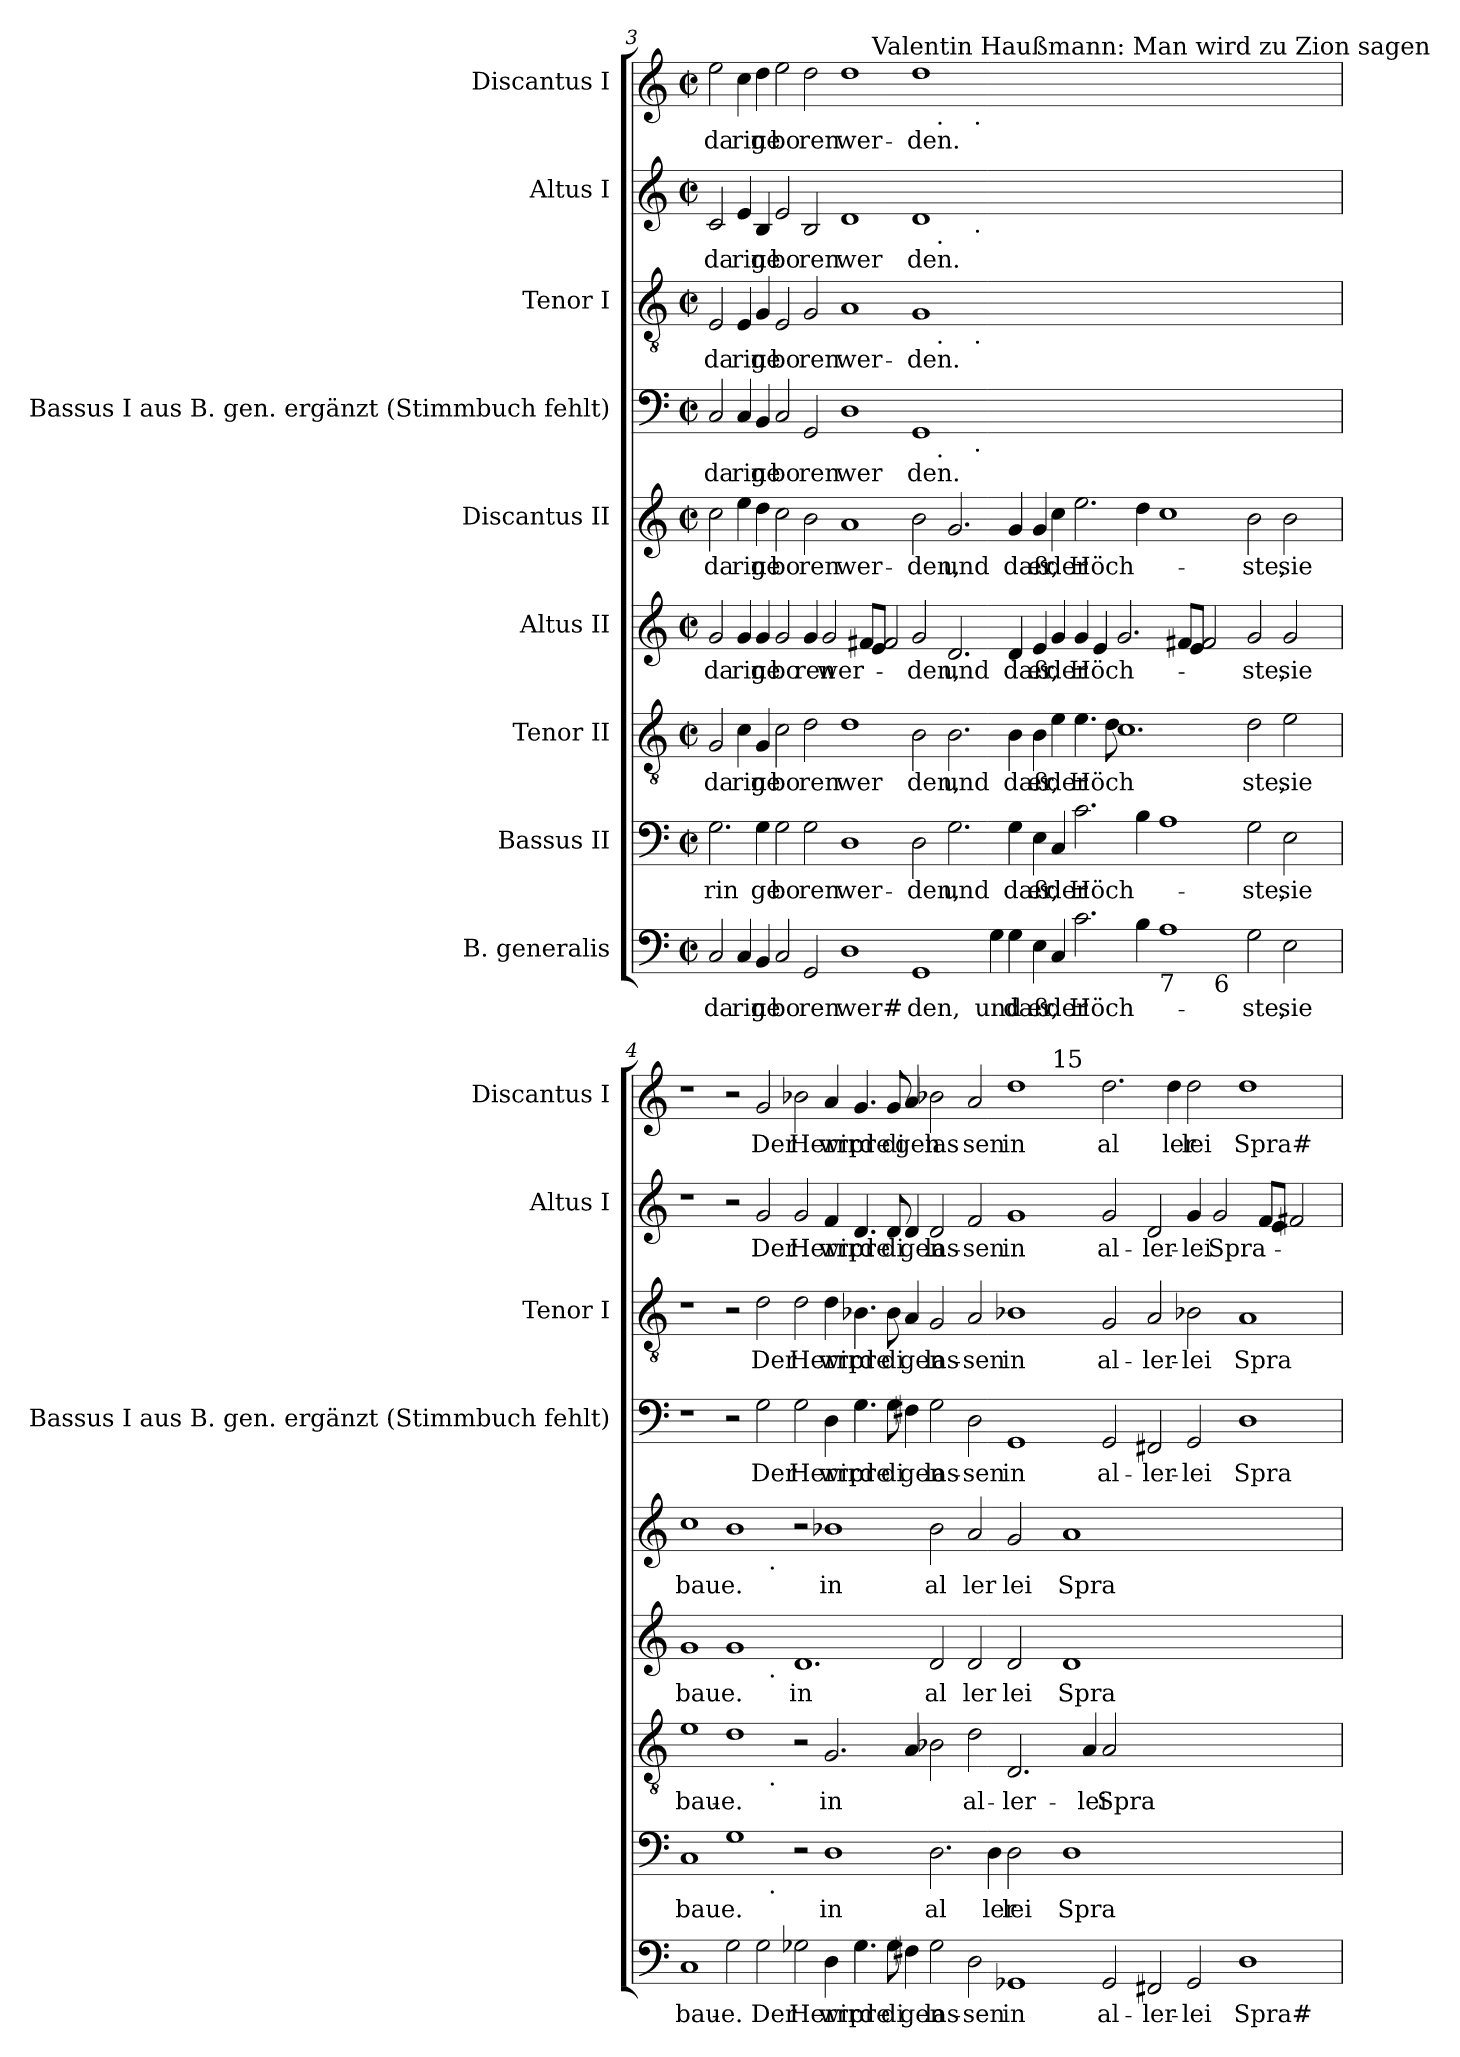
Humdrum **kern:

**kern	**text	**kern	**text	**kern	**text	**kern	**text	**kern	**text	**kern	**text	**kern	**text	**kern	**text	**kern	**text
*part9	*part9	*part8	*part8	*part7	*part7	*part6	*part6	*part5	*part5	*part4	*part4	*part3	*part3	*part2	*part2	*part1	*part1
*staff9	*staff9	*staff8	*staff8	*staff7	*staff7	*staff6	*staff6	*staff5	*staff5	*staff4	*staff4	*staff3	*staff3	*staff2	*staff2	*staff1	*staff1
*I"B. generalis	*	*I"Bassus II	*	*I"Tenor II	*	*I"Altus II	*	*I"Discantus II	*	*I"Bassus I aus B. gen. ergänzt  (Stimmbuch fehlt)	*	*I"Tenor I	*	*I"Altus I	*	*I"Discantus I	*
*	*	*	*	*	*	*	*	*	*	*I'Bassus I aus B. gen. ergänzt  (Stimmbuch fehlt)	*	*I'Tenor I	*	*I'Altus I	*	*I'Discantus I	*
!!LO:PB:g=z
*clefF4	*	*clefF4	*	*clefGv2	*	*clefG2	*	*clefG2	*	*clefF4	*	*clefGv2	*	*clefG2	*	*clefG2	*
*M2/2	*	*M2/2	*	*M2/2	*	*M2/2	*	*M2/2	*	*M2/2	*	*M2/2	*	*M2/2	*	*M2/2	*
*met(c|)	*	*met(c|)	*	*met(c|)	*	*met(c|)	*	*met(c|)	*	*met(c|)	*	*met(c|)	*	*met(c|)	*	*met(c|)	*
=3	=3	=3	=3	=3	=3	=3	=3	=3	=3	=3	=3	=3	=3	=3	=3	=3	=3
!	!LO:LY:b:cj	!	!LO:LY:b:cj	!	!LO:LY:b:cj	!	!LO:LY:b:cj	!	!LO:LY:b:cj	!	!LO:LY:b:cj	!	!LO:LY:b:cj	!	!LO:LY:b:cj	!	!LO:LY:b:cj
*^	*	*	*	*	*	*	*	*	*	*^	*	*^	*	*^	*	*^	*
*	*	*	*	*	*	*	*	*	*	*	*	*^	*	*	*^	*	*	*^	*	*	*^	*
2C/	1ryy	da-	2.G\	-rin	2G/	da	2g/	da-	2cc\	da-	2C/	1ryy	1ryy	da	2E/	1ryy	1ryy	da-	2c/	1ryy	1ryy	da	2ee\	1ryy	1ryy	da-
!	!	!LO:LY:b:cj	!	!	!	!LO:LY:b:cj	!	!LO:LY:b:cj	!	!LO:LY:b:cj	!	!	!	!LO:LY:b:cj	!	!	!	!LO:LY:b:cj	!	!	!	!LO:LY:b:cj	!	!	!	!LO:LY:b:cj
4C/	.	-rin	.	.	4c\	rin	4g/	-rin	4ee\	-rin	4C/	.	.	rin	4E/	.	.	-rin	4e/	.	.	rin	4cc\	.	.	-rin
!	!	!LO:LY:b:cj	!	!LO:LY:b:cj	!	!LO:LY:b:cj	!	!LO:LY:b:cj	!	!LO:LY:b:cj	!	!	!	!LO:LY:b:cj	!	!	!	!LO:LY:b:cj	!	!	!	!LO:LY:b:cj	!	!	!	!LO:LY:b:cj
4BB/	.	ge-	4G\	ge-	4G/	ge	4g/	ge-	4dd\	ge-	4BB/	.	.	ge	4G/	.	.	ge-	4B/	.	.	ge	4dd\	.	.	ge-
!	!	!LO:LY:b:cj	!	!LO:LY:b:cj	!	!LO:LY:b:cj	!	!LO:LY:b:cj	!	!LO:LY:b:cj	!	!	!	!LO:LY:b:cj	!	!	!	!LO:LY:b:cj	!	!	!	!LO:LY:b:cj	!	!	!	!LO:LY:b:cj
2C/	1ryy	-bo-	2G\	-bo-	2c\	bo	2g/	-bo-	2cc\	-bo-	2C/	1ryy	1ryy	bo	2E/	1ryy	1ryy	-bo-	2e/	1ryy	1ryy	bo	2ee\	1ryy	1ryy	-bo-
!	!	!LO:LY:b:cj	!	!LO:LY:b:cj	!	!LO:LY:b:cj	!	!LO:LY:b:cj	!	!LO:LY:b:cj	!	!	!	!LO:LY:b:cj	!	!	!	!LO:LY:b:cj	!	!	!	!LO:LY:b:cj	!	!	!	!LO:LY:b:cj
2GG/	.	-ren	2G\	-ren	2d\	ren	4g/	-ren	2b\	-ren	2GG/	.	.	ren	2G/	.	.	-ren	2B/	.	.	ren	2dd\	.	.	-ren
!	!	!	!	!	!	!	!	!LO:LY:b:cj	!	!	!	!	!	!	!	!	!	!	!	!	!	!	!	!	!	!
.	.	.	.	.	.	.	2g/	wer-	.	.	.	.	.	.	.	.	.	.	.	.	.	.	.	.	.	.
!	!	!LO:LY:b:rj	!	!LO:LY:b:cj	!	!LO:LY:b:cj	!	!	!	!LO:LY:b:cj	!	!	!	!LO:LY:b:cj	!	!	!	!LO:LY:b:cj	!	!	!	!LO:LY:b:cj	!	!	!	!LO:LY:b:cj
1D	1ryy	wer#-	1D	wer-	1d	wer	.	.	1a	wer-	1D	1ryy	1ryy	wer	1A	1ryy	1ryy	wer-	1d	1ryy	1ryy	wer	1dd	4.ryy	1ryy	wer-
.	.	.	.	.	.	.	8f#X/L	.	.	.	.	.	.	.	.	.	.	.	.	.	.	.	.	.	.	.
!	!	!	!	!	!	!	!	!	!	!	!	!	!	!	!	!	!	!	!	!	!	!	!	!LO:TX:a:t=Valentin Haußmann&colon; Man wird zu Zion sagen	!	!
.	.	.	.	.	.	.	8e/J	.	.	.	.	.	.	.	.	.	.	.	.	.	.	.	.	1ryy	.	.
.	.	.	.	.	.	.	2f#/	.	.	.	.	.	.	.	.	.	.	.	.	.	.	.	.	.	.	.
!	!	!LO:LY:b:cj	!	!LO:LY:b:cj	!	!LO:LY:b:cj	!	!LO:LY:b:cj	!	!LO:LY:b:cj	!	!	!	!LO:LY:b:cj	!	!	!	!LO:LY:b:cj	!	!	!	!LO:LY:b:cj	!	!	!	!LO:LY:b:cj
1GG	1ryy	-den,	2D\	-den,	2B\	den,	2g/	-den,	2b\	-den,	1GG	4.ryy	2ryy	den.	1G	4.ryy	2ryy	-den.	1d	4.ryy	2ryy	den.	1dd	.	2ryy	-den.
!	!	!	!	!	!	!	!	!	!	!	!	!	!	!	!	!	!	!	!	!	!	!	!	!LO:TX:b:t=.	!	!
!	!	!	!	!	!	!	!	!	!	!	!	!	!	!	!	!	!	!	!	!LO:TX:b:t=.	!	!	!	!	!	!
!	!	!	!	!	!	!	!	!	!	!	!	!	!	!	!	!LO:TX:b:t=.	!	!	!	!	!	!	!	!	!	!
!	!	!	!	!	!	!	!	!	!	!	!	!LO:TX:b:t=.	!	!	!	!	!	!	!	!	!	!	!	!	!	!
.	.	.	.	.	.	.	.	.	.	.	.	1ryy	.	.	.	1ryy	.	.	.	1ryy	.	.	.	1ryy	.	.
!	!	!	!	!LO:LY:b:cj	!	!LO:LY:b:cj	!	!LO:LY:b:cj	!	!LO:LY:b:cj	!	!	!	!	!	!	!	!	!	!	!	!	!	!	!	!
.	.	.	2.G\	und	2.B\	und	2.d/	und	2.g/	und	.	.	4ryy	.	.	.	4ryy	.	.	.	4ryy	.	.	.	4ryy	.
.	.	.	.	.	.	.	.	.	.	.	.	.	32.ryy	.	.	.	32.ryy	.	.	.	32.ryy	.	.	.	32.ryy	.
!	!	!	!	!	!	!	!	!	!	!	!	!	!	!	!	!	!	!	!	!	!	!	!	!	!LO:TX:b:t=.	!
!	!	!	!	!	!	!	!	!	!	!	!	!	!	!	!	!	!	!	!	!	!LO:TX:b:t=.	!	!	!	!	!
!	!	!	!	!	!	!	!	!	!	!	!	!	!	!	!	!	!LO:TX:b:t=.	!	!	!	!	!	!	!	!	!
!	!	!	!	!	!	!	!	!	!	!	!	!	!LO:TX:b:t=.	!	!	!	!	!	!	!	!	!	!	!	!	!
.	.	.	.	.	.	.	.	.	.	.	.	.	1ryy	.	.	.	1ryy	.	.	.	1ryy	.	.	.	1ryy	.
!	!	!LO:LY:b:cj	!	!	!	!	!	!	!	!	!	!	!	!	!	!	!	!	!	!	!	!	!	!	!	!
4G\	1ryy	und	.	.	.	.	.	.	.	.	00ryy	.	.	.	00ryy	.	.	.	00ryy	.	.	.	00ryy	.	.	.
!	!	!LO:LY:b:cj	!	!LO:LY:b:cj	!	!LO:LY:b:cj	!	!LO:LY:b:cj	!	!LO:LY:b:cj	!	!	!	!	!	!	!	!	!	!	!	!	!	!	!	!
4G\	.	daß	4G\	daß	4B\	daß	4d/	daß	4g/	daß	.	.	.	.	.	.	.	.	.	.	.	.	.	.	.	.
.	.	.	.	.	.	.	.	.	.	.	.	1ryy	.	.	.	1ryy	.	.	.	1ryy	.	.	.	1ryy	.	.
!	!	!LO:LY:b:cj	!	!LO:LY:b:cj	!	!LO:LY:b:cj	!	!LO:LY:b:cj	!	!LO:LY:b:cj	!	!	!	!	!	!	!	!	!	!	!	!	!	!	!	!
4E\	.	er,	4E\	er,	4B\	er,	4e/	er,	4g/	er,	.	.	.	.	.	.	.	.	.	.	.	.	.	.	.	.
!	!	!LO:LY:b:cj	!	!LO:LY:b:cj	!	!LO:LY:b:cj	!	!LO:LY:b:cj	!	!LO:LY:b:cj	!	!	!	!	!	!	!	!	!	!	!	!	!	!	!	!
4C/	.	der	4C/	der	4e\	der	4g/	der	4cc\	der	.	.	.	.	.	.	.	.	.	.	.	.	.	.	.	.
.	.	.	.	.	.	.	.	.	.	.	.	.	1ryy	.	.	.	1ryy	.	.	.	1ryy	.	.	.	1ryy	.
!	!	!LO:LY:b:cj	!	!LO:LY:b:cj	!	!LO:LY:b:cj	!	!LO:LY:b:cj	!	!LO:LY:b:cj	!	!	!	!	!	!	!	!	!	!	!	!	!	!	!	!
2.c\	1ryy	Höch-	2.c\	Höch-	4.e\	Höch	4g/	Höch-	2.ee\	Höch-	.	.	.	.	.	.	.	.	.	.	.	.	.	.	.	.
.	.	.	.	.	.	.	4e/	.	.	.	.	.	.	.	.	.	.	.	.	.	.	.	.	.	.	.
.	.	.	.	.	8d\	.	.	.	.	.	.	1ryy	.	.	.	1ryy	.	.	.	1ryy	.	.	.	1ryy	.	.
.	.	.	.	.	1.c	.	2.g/	.	.	.	.	.	.	.	.	.	.	.	.	.	.	.	.	.	.	.
4B\	.	.	4B\	.	.	.	.	.	4dd\	.	.	.	.	.	.	.	.	.	.	.	.	.	.	.	.	.
.	.	.	.	.	.	.	.	.	.	.	.	.	1ryy	.	.	.	1ryy	.	.	.	1ryy	.	.	.	1ryy	.
!LO:TX:b:t=7	!	!	!	!	!	!	!	!	!	!	!	!	!	!	!	!	!	!	!	!	!	!	!	!	!	!
1A	2ryy	.	1A	.	.	.	.	.	1cc	.	.	.	.	.	.	.	.	.	.	.	.	.	.	.	.	.
.	.	.	.	.	.	.	8f#X/L	.	.	.	.	.	.	.	.	.	.	.	.	.	.	.	.	.	.	.
.	.	.	.	.	.	.	8e/J	.	.	.	.	1ryy	.	.	.	1ryy	.	.	.	1ryy	.	.	.	1ryy	.	.
.	16ryy	.	.	.	.	.	2f#/	.	.	.	.	.	.	.	.	.	.	.	.	.	.	.	.	.	.	.
.	64ryy	.	.	.	.	.	.	.	.	.	.	.	.	.	.	.	.	.	.	.	.	.	.	.	.	.
!	!LO:TX:b:t=6	!	!	!	!	!	!	!	!	!	!	!	!	!	!	!	!	!	!	!	!	!	!	!	!	!
.	1ryy	.	.	.	.	.	.	.	.	.	.	.	.	.	.	.	.	.	.	.	.	.	.	.	.	.
.	.	.	.	.	.	.	.	.	.	.	.	.	1ryy	.	.	.	1ryy	.	.	.	1ryy	.	.	.	1ryy	.
!	!	!LO:LY:b:cj	!	!LO:LY:b:cj	!	!LO:LY:b:cj	!	!LO:LY:b:cj	!	!LO:LY:b:cj	!	!	!	!	!	!	!	!	!	!	!	!	!	!	!	!
2G\	.	-ste,	2G\	-ste,	2d\	ste,	2g/	-ste,	2b\	-ste,	.	.	.	.	.	.	.	.	.	.	.	.	.	.	.	.
.	.	.	.	.	.	.	.	.	.	.	.	2ryy	.	.	.	2ryy	.	.	.	2ryy	.	.	.	2ryy	.	.
!	!	!LO:LY:b:cj	!	!LO:LY:b:cj	!	!LO:LY:b:cj	!	!LO:LY:b:cj	!	!LO:LY:b:cj	!	!	!	!	!	!	!	!	!	!	!	!	!	!	!	!
2E\	.	sie	2E\	sie	2e\	sie	2g/	sie	2b\	sie	.	.	.	.	.	.	.	.	.	.	.	.	.	.	.	.
.	4ryy	.	.	.	.	.	.	.	.	.	.	.	.	.	.	.	.	.	.	.	.	.	.	.	.	.
.	.	.	.	.	.	.	.	.	.	.	.	.	8ryy	.	.	.	8ryy	.	.	.	8ryy	.	.	.	8ryy	.
.	8ryy	.	.	.	.	.	.	.	.	.	.	.	.	.	.	.	.	.	.	.	.	.	.	.	.	.
.	.	.	.	.	.	.	.	.	.	.	.	8ryy	.	.	.	8ryy	.	.	.	8ryy	.	.	.	8ryy	.	.
.	.	.	.	.	.	.	.	.	.	.	.	.	16ryy	.	.	.	16ryy	.	.	.	16ryy	.	.	.	16ryy	.
.	32.ryy	.	.	.	.	.	.	.	.	.	.	.	.	.	.	.	.	.	.	.	.	.	.	.	.	.
.	.	.	.	.	.	.	.	.	.	.	.	.	64ryy	.	.	.	64ryy	.	.	.	64ryy	.	.	.	64ryy	.
!!LO:LB:g=z
=4	=4	=4	=4	=4	=4	=4	=4	=4	=4	=4	=4	=4	=4	=4	=4	=4	=4	=4	=4	=4	=4	=4	=4	=4	=4	=4
!	!	!LO:LY:b:cj	!	!LO:LY:b:cj	!	!LO:LY:b:cj	!	!LO:LY:b:cj	!	!LO:LY:b:cj	!	!	!	!	!	!	!	!	!	!	!	!	!	!	!	!
*	*	*	*	*	*	*	*	*	*	*	*v	*v	*v	*	*	*	*	*	*v	*v	*v	*	*	*v	*v	*
*v	*v	*	*^	*	*^	*	*^	*	*^	*	*	*	*v	*v	*v	*	*	*	*	*	*
1C	bau-	1C	1ryy	bau	1e	1ryy	bau-	1g	1ryy	bau	1cc	1ryy	bau	1r	.	1r	.	1r	.	1r	1ryy	.
!	!LO:LY:b:cj	!	!	!LO:LY:b:cj	!	!	!LO:LY:b:cj	!	!	!LO:LY:b:cj	!	!	!LO:LY:b:cj	!	!	!	!	!	!	!	!	!
2G\	-e.	1G	2ryy	e.	1d	2ryy	-e.	1g	2ryy	e.	1b	2ryy	e.	2r	.	2r	.	2r	.	2r	1ryy	.
!	!LO:LY:b:cj	!	!	!	!	!	!	!	!	!	!	!	!	!	!LO:LY:b:cj	!	!LO:LY:b:cj	!	!LO:LY:b:cj	!	!	!LO:LY:b:cj
2G\	Der	.	16..ryy	.	.	16..ryy	.	.	16..ryy	.	.	16..ryy	.	2G\	Der	2d\	Der	2g/	Der	2g/	.	Der
!	!	!	!	!	!	!	!	!	!	!	!	!LO:TX:b:t=.	!	!	!	!	!	!	!	!	!	!
!	!	!	!	!	!	!	!	!	!LO:TX:b:t=.	!	!	!	!	!	!	!	!	!	!	!	!	!
!	!	!	!	!	!	!LO:TX:b:t=.	!	!	!	!	!	!	!	!	!	!	!	!	!	!	!	!
!	!	!	!LO:TX:b:t=.	!	!	!	!	!	!	!	!	!	!	!	!	!	!	!	!	!	!	!
.	.	.	1ryy	.	.	1ryy	.	.	1ryy	.	.	1ryy	.	.	.	.	.	.	.	.	.	.
!	!LO:LY:b:cj	!	!	!	!	!	!	!	!	!LO:LY:b:cj	!	!	!	!	!LO:LY:b:cj	!	!LO:LY:b:cj	!	!LO:LY:b:cj	!	!	!LO:LY:b:cj
2G-\	Herr	2r	.	.	2r	.	.	1.d	.	in	2r	.	.	2G\	Herr	2d\	Herr	2g/	Herr	2b-\	1ryy	Herr
!	!LO:LY:b:cj	!	!	!LO:LY:b:cj	!	!	!LO:LY:b:cj	!	!	!	!	!	!LO:LY:b:cj	!	!LO:LY:b:cj	!	!LO:LY:b:cj	!	!LO:LY:b:cj	!	!	!LO:LY:b:cj
4D\	wird	1D	.	in	2.G/	.	in	.	.	.	1b-X	.	in	4D\	wird	4d\	wird	4f/	wird	4a/	.	wird
.	.	.	1ryy	.	.	1ryy	.	.	1ryy	.	.	1ryy	.	.	.	.	.	.	.	.	.	.
!	!LO:LY:b:cj	!	!	!	!	!	!	!	!	!	!	!	!	!	!LO:LY:b:cj	!	!LO:LY:b:cj	!	!LO:LY:b:cj	!	!	!LO:LY:b:cj
4.G-\	pre-	.	.	.	.	.	.	.	.	.	.	.	.	4.G\	pre-	4.B-X\	pre-	4.d/	pre-	4.g/	.	pre
.	.	.	.	.	.	.	.	.	.	.	.	.	.	.	.	.	.	.	.	.	1ryy	.
!	!LO:LY:b:cj	!	!	!	!	!	!	!	!	!	!	!	!	!	!LO:LY:b:cj	!	!LO:LY:b:cj	!	!LO:LY:b:cj	!	!	!LO:LY:b:cj
8G-\	-di-	.	.	.	.	.	.	.	.	.	.	.	.	8G\	-di-	8B-\	-di-	8d/	-di-	8g/	.	di
!	!LO:LY:b:cj	!	!	!	!	!	!	!	!	!	!	!	!	!	!LO:LY:b:cj	!	!LO:LY:b:cj	!	!LO:LY:b:cj	!	!	!LO:LY:b:cj
4F#X\	-gen	.	.	.	4A/	.	.	.	.	.	.	.	.	4F#X\	-gen	4A/	-gen	4d/	-gen	4a/	.	gen
!	!LO:LY:b:cj	!	!	!LO:LY:b:cj	!	!	!	!	!	!LO:LY:b:cj	!	!	!LO:LY:b:cj	!	!LO:LY:b:cj	!	!LO:LY:b:cj	!	!LO:LY:b:cj	!	!	!LO:LY:b:cj
2G-\	las-	2.D\	.	al	2B-X\	.	.	2d/	.	al	2b-\	.	al	2G\	las-	2G/	las-	2d/	las-	2b-X\	.	las
.	.	.	1ryy	.	.	1ryy	.	.	1ryy	.	.	1ryy	.	.	.	.	.	.	.	.	.	.
!	!LO:LY:b:cj	!	!	!	!	!	!LO:LY:b:cj	!	!	!LO:LY:b:cj	!	!	!LO:LY:b:cj	!	!LO:LY:b:cj	!	!LO:LY:b:cj	!	!LO:LY:b:cj	!	!	!LO:LY:b:cj
2D\	-sen	.	.	.	2d\	.	al-	2d/	.	ler	2a/	.	ler	2D\	-sen	2A/	-sen	2f/	-sen	2a/	2ryy	sen
!	!	!	!	!LO:LY:b:cj	!	!	!	!	!	!	!	!	!	!	!	!	!	!	!	!	!	!
.	.	4D\	.	ler	.	.	.	.	.	.	.	.	.	.	.	.	.	.	.	.	.	.
!	!LO:LY:b:cj	!	!	!LO:LY:b:cj	!	!	!LO:LY:b:cj	!	!	!LO:LY:b:cj	!	!	!LO:LY:b:cj	!	!LO:LY:b:cj	!	!LO:LY:b:cj	!	!LO:LY:b:cj	!	!	!LO:LY:b:cj
1GG-	in	2D\	.	lei	2.D/	.	-ler-	2d/	.	lei	2g/	.	lei	1GG	in	1B-X	in	1g	in	1dd	4ryy	in
.	.	.	1ryy	.	.	1ryy	.	.	1ryy	.	.	1ryy	.	.	.	.	.	.	.	.	.	.
.	.	.	.	.	.	.	.	.	.	.	.	.	.	.	.	.	.	.	.	.	8ryy	.
.	.	.	.	.	.	.	.	.	.	.	.	.	.	.	.	.	.	.	.	.	32ryy	.
!	!	!	!	!	!	!	!	!	!	!	!	!	!	!	!	!	!	!	!	!	!LO:TX:a:t=15	!
.	.	.	.	.	.	.	.	.	.	.	.	.	.	.	.	.	.	.	.	.	1ryy	.
!	!	!	!	!LO:LY:b:cj	!	!	!	!	!	!LO:LY:b:cj	!	!	!LO:LY:b:cj	!	!	!	!	!	!	!	!	!
.	.	1D	.	Spra	.	.	.	1d	.	Spra	1a	.	Spra	.	.	.	.	.	.	.	.	.
!	!	!	!	!	!	!	!LO:LY:b:cj	!	!	!	!	!	!	!	!	!	!	!	!	!	!	!
.	.	.	.	.	4A/	.	-lei	.	.	.	.	.	.	.	.	.	.	.	.	.	.	.
!	!LO:LY:b:cj	!	!	!	!	!	!LO:LY:b:cj	!	!	!	!	!	!	!	!LO:LY:b:cj	!	!LO:LY:b:cj	!	!LO:LY:b:cj	!	!	!LO:LY:b:cj
2GG-/	al-	.	.	.	2A/	.	Spra-	.	.	.	.	.	.	2GG/	al-	2G/	al-	2g/	al-	2.dd\	.	al
.	.	.	1ryy	.	.	1ryy	.	.	1ryy	.	.	1ryy	.	.	.	.	.	.	.	.	.	.
.	.	.	.	.	.	.	.	.	.	.	.	.	.	.	.	.	.	.	.	.	1ryy	.
!	!LO:LY:b:cj	!	!	!	!	!	!	!	!	!	!	!	!	!	!LO:LY:b:cj	!	!LO:LY:b:cj	!	!LO:LY:b:cj	!	!	!
2FF#X/	-ler-	0ryy	.	.	0ryy	.	.	0ryy	.	.	0ryy	.	.	2FF#X/	-ler-	2A/	-ler-	2d/	-ler-	.	.	.
!	!	!	!	!	!	!	!	!	!	!	!	!	!	!	!	!	!	!	!	!	!	!LO:LY:b:cj
.	.	.	.	.	.	.	.	.	.	.	.	.	.	.	.	.	.	.	.	4dd\	.	ler
!	!LO:LY:b:cj	!	!	!	!	!	!	!	!	!	!	!	!	!	!LO:LY:b:cj	!	!LO:LY:b:cj	!	!LO:LY:b:cj	!	!	!LO:LY:b:cj
2GG-/	-lei	.	.	.	.	.	.	.	.	.	.	.	.	2GG/	-lei	2B-X\	-lei	4g/	-lei	2dd\	.	lei
.	.	.	1ryy	.	.	1ryy	.	.	1ryy	.	.	1ryy	.	.	.	.	.	.	.	.	.	.
!	!	!	!	!	!	!	!	!	!	!	!	!	!	!	!	!	!	!	!LO:LY:b:cj	!	!	!
.	.	.	.	.	.	.	.	.	.	.	.	.	.	.	.	.	.	2g/	Spra-	.	.	.
.	.	.	.	.	.	.	.	.	.	.	.	.	.	.	.	.	.	.	.	.	1ryy	.
!	!LO:LY:b:rj	!	!	!	!	!	!	!	!	!	!	!	!	!	!LO:LY:b:cj	!	!LO:LY:b:cj	!	!	!	!	!LO:LY:b:cj
1D	Spra#-	.	.	.	.	.	.	.	.	.	.	.	.	1D	Spra-	1A	Spra-	.	.	1dd	.	Spra#
.	.	.	.	.	.	.	.	.	.	.	.	.	.	.	.	.	.	8f/L	.	.	.	.
.	.	.	.	.	.	.	.	.	.	.	.	.	.	.	.	.	.	8e/J	.	.	.	.
.	.	.	.	.	.	.	.	.	.	.	.	.	.	.	.	.	.	2f#/	.	.	.	.
.	.	.	4ryy	.	.	4ryy	.	.	4ryy	.	.	4ryy	.	.	.	.	.	.	.	.	.	.
.	.	.	8ryy	.	.	8ryy	.	.	8ryy	.	.	8ryy	.	.	.	.	.	.	.	.	.	.
.	.	.	.	.	.	.	.	.	.	.	.	.	.	.	.	.	.	.	.	.	16.ryy	.
.	.	.	64ryy	.	.	64ryy	.	.	64ryy	.	.	64ryy	.	.	.	.	.	.	.	.	.	.
*	*	*v	*v	*	*	*	*	*v	*v	*	*v	*v	*	*	*	*	*	*	*	*v	*v	*
*	*	*	*	*v	*v	*	*	*	*	*	*	*	*	*	*	*	*	*
=	=	=	=	=	=	=	=	=	=	=	=	=	=	=	=	=	=
*-	*-	*-	*-	*-	*-	*-	*-	*-	*-	*-	*-	*-	*-	*-	*-	*-	*-
